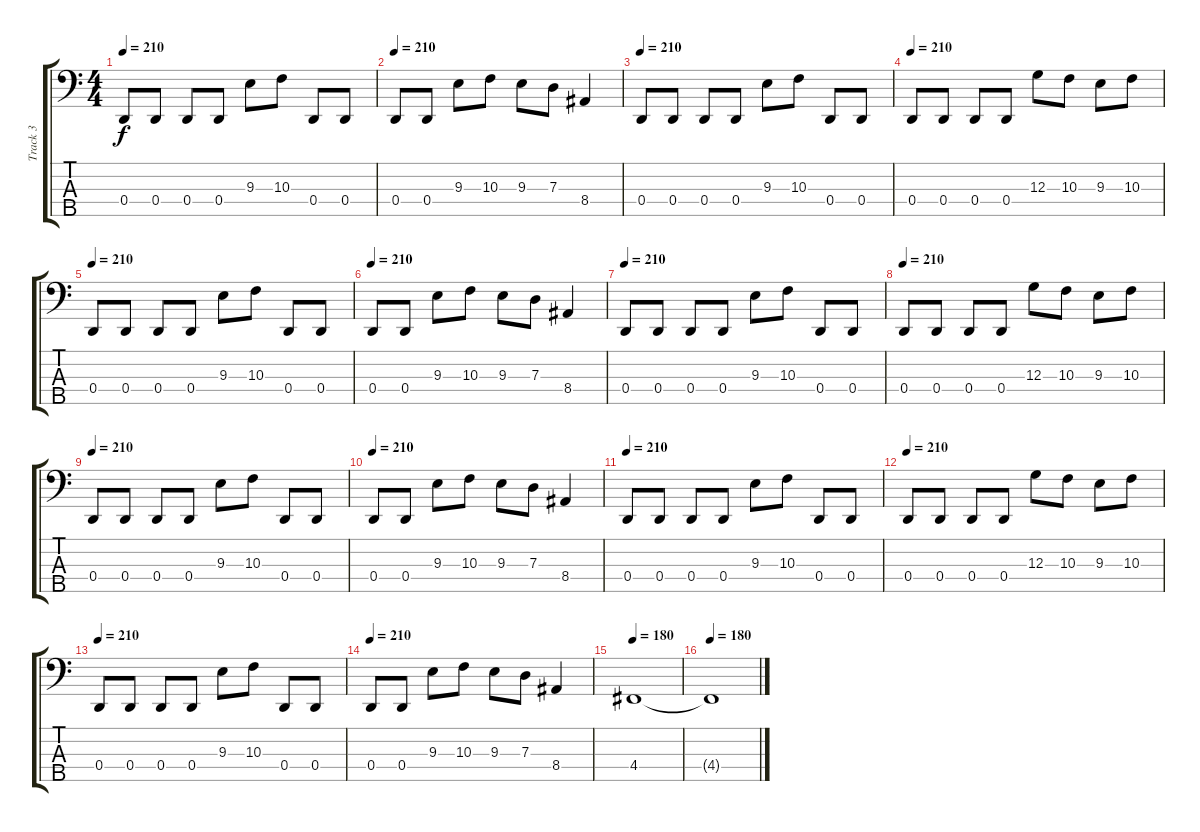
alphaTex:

\track ("Track 3" "Track 3") {instrument electricbasspick}
\staff {score tabs}
\tuning (F2 C2 G1 D1 A0) {hide}
\ts (4 4)
\tempo 210
\clef f4
\ks c
0.4.8{dy f} 0.4.8 0.4.8 0.4.8 9.3.8 10.3.8 0.4.8 0.4.8 |
\tempo 210
0.4.8 0.4.8 9.3.8 10.3.8 9.3.8 7.3.8 8.4.4 |
\tempo 210
0.4.8 0.4.8 0.4.8 0.4.8 9.3.8 10.3.8 0.4.8 0.4.8 |
\tempo 210
0.4.8 0.4.8 0.4.8 0.4.8 12.3.8 10.3.8 9.3.8 10.3.8 |
\tempo 210
0.4.8 0.4.8 0.4.8 0.4.8 9.3.8 10.3.8 0.4.8 0.4.8 |
\tempo 210
0.4.8 0.4.8 9.3.8 10.3.8 9.3.8 7.3.8 8.4.4 |
\tempo 210
0.4.8 0.4.8 0.4.8 0.4.8 9.3.8 10.3.8 0.4.8 0.4.8 |
\tempo 210
0.4.8 0.4.8 0.4.8 0.4.8 12.3.8 10.3.8 9.3.8 10.3.8 |
\tempo 210
0.4.8 0.4.8 0.4.8 0.4.8 9.3.8 10.3.8 0.4.8 0.4.8 |
\tempo 210
0.4.8 0.4.8 9.3.8 10.3.8 9.3.8 7.3.8 8.4.4 |
\tempo 210
0.4.8 0.4.8 0.4.8 0.4.8 9.3.8 10.3.8 0.4.8 0.4.8 |
\tempo 210
0.4.8 0.4.8 0.4.8 0.4.8 12.3.8 10.3.8 9.3.8 10.3.8 |
\tempo 210
0.4.8 0.4.8 0.4.8 0.4.8 9.3.8 10.3.8 0.4.8 0.4.8 |
\tempo 210
0.4.8 0.4.8 9.3.8 10.3.8 9.3.8 7.3.8 8.4.4 |
\tempo 180
4.4.1 |
\tempo 180
4.4{t}.1
